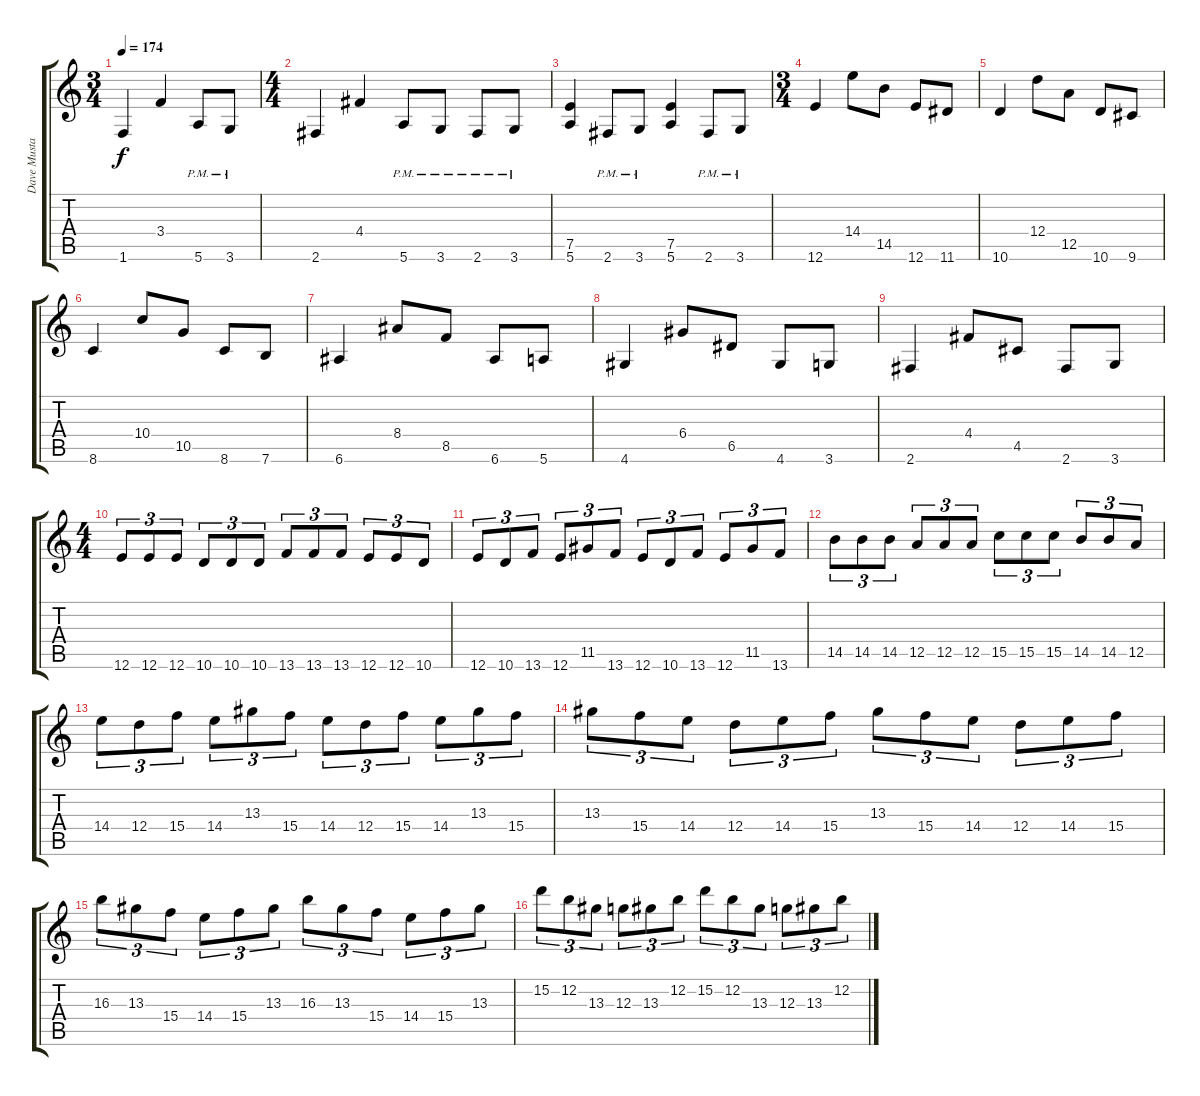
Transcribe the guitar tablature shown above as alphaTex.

\track ("Dave Mustaine" "Dave Musta") {instrument distortionguitar}
\staff {score tabs}
\tuning (E4 B3 G3 D3 A2 E2) {hide}
\ts (3 4)
\tempo 174
\clef g2
\ks c
1.6.4{dy f} 3.4.4 5.6{pm}.8 3.6{pm}.8 |
\ts (4 4)
2.6.4 4.4.4 5.6{pm}.8 3.6{pm}.8 2.6{pm}.8 3.6{pm}.8 |
(7.5 5.6).4 2.6{pm}.8 3.6{pm}.8 (7.5 5.6).4 2.6{pm}.8 3.6{pm}.8 |
\ts (3 4)
12.6.4 14.4.8 14.5.8 12.6.8 11.6.8 |
10.6.4 12.4.8 12.5.8 10.6.8 9.6.8 |
8.6.4 10.4.8 10.5.8 8.6.8 7.6.8 |
6.6.4 8.4.8 8.5.8 6.6.8 5.6.8 |
4.6.4 6.4.8 6.5.8 4.6.8 3.6.8 |
2.6.4 4.4.8 4.5.8 2.6.8 3.6.8 |
\ts (4 4)
12.6.8{tu (3 2)} 12.6.8{tu (3 2)} 12.6.8{tu (3 2)} 10.6.8{tu (3 2)} 10.6.8{tu (3 2)} 10.6.8{tu (3 2)} 13.6.8{tu (3 2)} 13.6.8{tu (3 2)} 13.6.8{tu (3 2)} 12.6.8{tu (3 2)} 12.6.8{tu (3 2)} 10.6.8{tu (3 2)} |
12.6.8{tu (3 2)} 10.6.8{tu (3 2)} 13.6.8{tu (3 2)} 12.6.8{tu (3 2)} 11.5.8{tu (3 2)} 13.6.8{tu (3 2)} 12.6.8{tu (3 2)} 10.6.8{tu (3 2)} 13.6.8{tu (3 2)} 12.6.8{tu (3 2)} 11.5.8{tu (3 2)} 13.6.8{tu (3 2)} |
14.5.8{tu (3 2)} 14.5.8{tu (3 2)} 14.5.8{tu (3 2)} 12.5.8{tu (3 2)} 12.5.8{tu (3 2)} 12.5.8{tu (3 2)} 15.5.8{tu (3 2)} 15.5.8{tu (3 2)} 15.5.8{tu (3 2)} 14.5.8{tu (3 2)} 14.5.8{tu (3 2)} 12.5.8{tu (3 2)} |
14.4.8{tu (3 2)} 12.4.8{tu (3 2)} 15.4.8{tu (3 2)} 14.4.8{tu (3 2)} 13.3.8{tu (3 2)} 15.4.8{tu (3 2)} 14.4.8{tu (3 2)} 12.4.8{tu (3 2)} 15.4.8{tu (3 2)} 14.4.8{tu (3 2)} 13.3.8{tu (3 2)} 15.4.8{tu (3 2)} |
13.3.8{tu (3 2)} 15.4.8{tu (3 2)} 14.4.8{tu (3 2)} 12.4.8{tu (3 2)} 14.4.8{tu (3 2)} 15.4.8{tu (3 2)} 13.3.8{tu (3 2)} 15.4.8{tu (3 2)} 14.4.8{tu (3 2)} 12.4.8{tu (3 2)} 14.4.8{tu (3 2)} 15.4.8{tu (3 2)} |
16.3.8{tu (3 2)} 13.3.8{tu (3 2)} 15.4.8{tu (3 2)} 14.4.8{tu (3 2)} 15.4.8{tu (3 2)} 13.3.8{tu (3 2)} 16.3.8{tu (3 2)} 13.3.8{tu (3 2)} 15.4.8{tu (3 2)} 14.4.8{tu (3 2)} 15.4.8{tu (3 2)} 13.3.8{tu (3 2)} |
15.2.8{tu (3 2)} 12.2.8{tu (3 2)} 13.3.8{tu (3 2)} 12.3.8{tu (3 2)} 13.3.8{tu (3 2)} 12.2.8{tu (3 2)} 15.2.8{tu (3 2)} 12.2.8{tu (3 2)} 13.3.8{tu (3 2)} 12.3.8{tu (3 2)} 13.3.8{tu (3 2)} 12.2.8{tu (3 2)}
